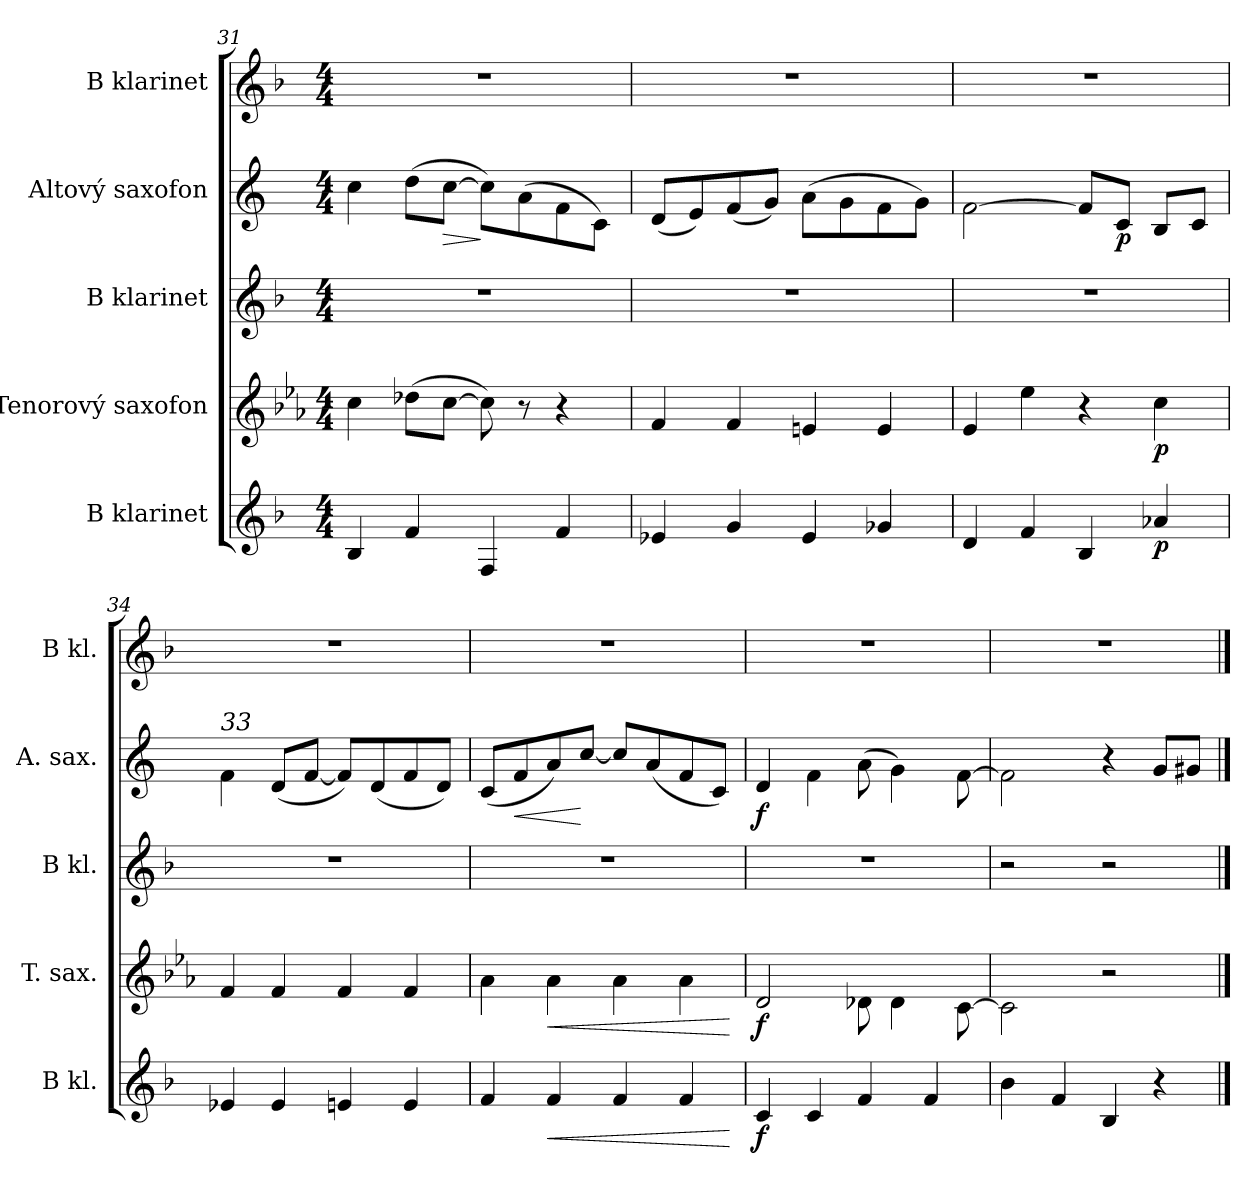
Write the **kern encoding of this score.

**kern	**dynam	**kern	**dynam	**kern	**kern	**dynam	**kern
*part5	*part5	*part4	*part4	*part3	*part2	*part2	*part1
*staff5	*staff5	*staff4	*staff4	*staff3	*staff2	*staff2	*staff1
*I"B klarinet	*	*I"Tenorový saxofon	*	*I"B klarinet	*I"Altový saxofon	*	*I"B klarinet
*I'B kl.	*	*I'T. sax.	*	*I'B kl.	*I'A. sax.	*	*I'B kl.
*clefG2	*	*clefG2	*	*clefG2	*clefG2	*	*clefG2
*ITrd1c2	*	*ITrd8c14	*	*ITrd1c2	*ITrd5c9	*	*ITrd1c2
*k[b-e-a-]	*	*k[b-e-a-]	*	*k[b-e-a-]	*k[b-e-a-]	*	*k[b-e-a-]
*M4/4	*	*M4/4	*	*M4/4	*M4/4	*	*M4/4
=31	=31	=31	=31	=31	=31	=31	=31
4A-/	.	4c\	.	1r	4e-\	.	1r
4e-/	.	(>8d-X\L	.	.	(>8f\L	.	.
!	!	!	!	!	!	!LO:HP:b	!
.	.	[8c\J	.	.	[8e-\J	>	.
4E-/	.	8c\])	.	.	8e-\L])	]	.
.	.	8r	.	.	(>8c\	.	.
4e-/	.	4r	.	.	8A-\	.	.
.	.	.	.	.	8E-\J)	.	.
=32	=32	=32	=32	=32	=32	=32	=32
4d-X/	.	4F/	.	1r	(<8F/L	.	1r
.	.	.	.	.	8G/)	.	.
4f/	.	4F/	.	.	(<8A-/	.	.
.	.	.	.	.	8B-/J)	.	.
4d-/	.	4En/	.	.	(>8c\L	.	.
.	.	.	.	.	8B-\	.	.
4f-X/	.	4E/	.	.	8A-\	.	.
.	.	.	.	.	8B-\J)	.	.
=33	=33	=33	=33	=33	=33	=33	=33
4c/	.	4E-/	.	1r	[2A-\	.	1r
4e-/	.	4e-\	.	.	.	.	.
4A-/	.	4r	.	.	8A-/L]	.	.
!	!	!	!	!	!	!LO:DY:b	!
.	.	.	.	.	8E-/J	p	.
!	!LO:DY:b	!	!LO:DY:b	!	!	!	!
4g-X/	p	4c\	p	.	8D/L	.	.
.	.	.	.	.	8E-/J	.	.
!!LO:LB:g=z
=34	=34	=34	=34	=34	=34	=34	=34
!	!	!	!	!	!LO:TX:a:i:t=33	!	!
4d-X/	.	4F/	.	1r	4A-\	.	1r
4d-/	.	4F/	.	.	(<8F/L	.	.
.	.	.	.	.	[8A-/J	.	.
4dn/	.	4F/	.	.	8A-/L])	.	.
.	.	.	.	.	(<8F/	.	.
4d/	.	4F/	.	.	8A-/	.	.
.	.	.	.	.	8F/J)	.	.
=35	=35	=35	=35	=35	=35	=35	=35
4e-/	.	4A-\	.	1r	(>8E-/L	.	1r
!	!	!	!	!	!	!LO:HP:b	!
.	.	.	.	.	8A-/	<	.
!	!LO:HP:b	!	!LO:HP:b	!	!	!	!
4e-/	<	4A-\	<	.	8c/)	.	.
.	.	.	.	.	[8e-/J	[	.
4e-/	.	4A-\	.	.	8e-/L]	.	.
.	.	.	.	.	(>8c/	.	.
4e-/	.	4A-\	.	.	8A-/	.	.
.	.	.	.	.	8E-/J)	.	.
.	[	.	[	.	.	.	.
=36	=36	=36	=36	=36	=36	=36	=36
!	!LO:DY:b	!	!LO:DY:b	!	!	!LO:DY:b	!
4B-/	f	2D/	f	1r	4F/	f	1r
4B-/	.	.	.	.	4A-\	.	.
4e-/	.	8D-X\	.	.	(>8c\	.	.
.	.	4D-\	.	.	4B-\)	.	.
4e-/	.	.	.	.	.	.	.
.	.	[8C\	.	.	[8A-\	.	.
=37	=37	=37	=37	=37	=37	=37	=37
4a-\	.	2C\]	.	2r	2A-\]	.	1r
4e-/	.	.	.	.	.	.	.
4A-/	.	2r	.	2r	4r	.	.
4r	.	.	.	.	8B-/L	.	.
.	.	.	.	.	8Bn/J	.	.
==	==	==	==	==	==	==	==
*-	*-	*-	*-	*-	*-	*-	*-
